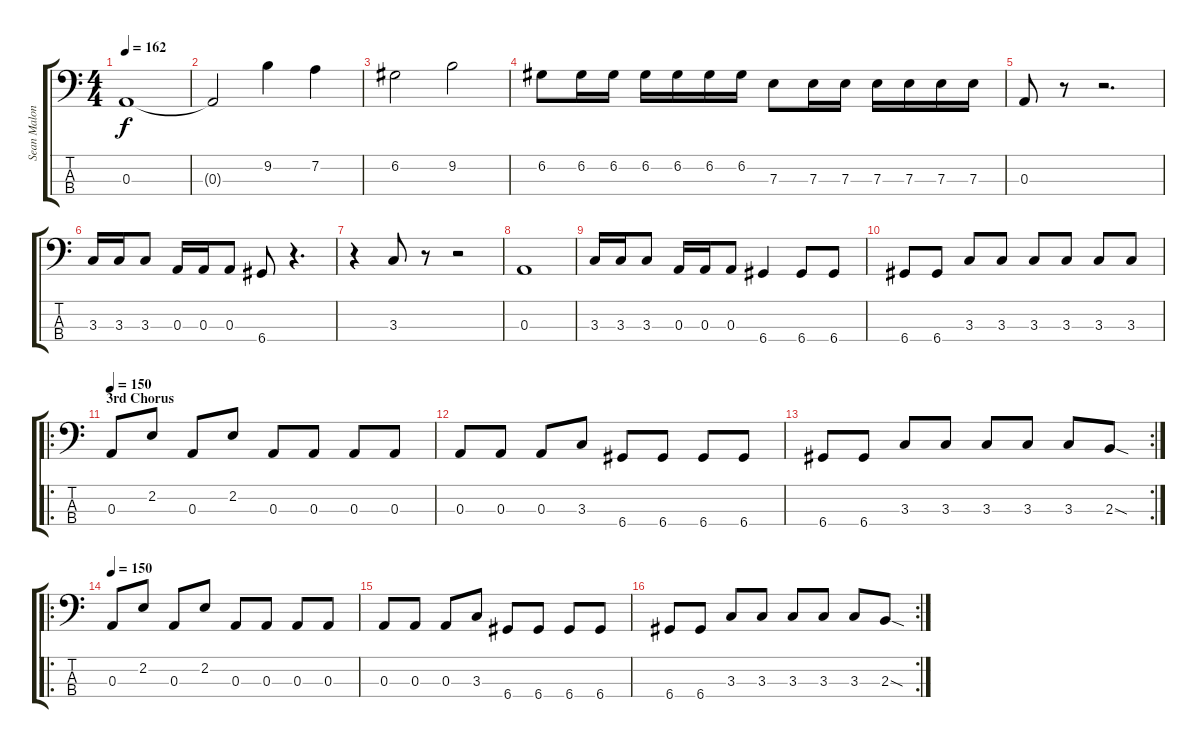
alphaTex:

\track ("Sean Malone" "Sean Malon") {instrument fretlessbass}
\staff {score tabs}
\tuning (G2 D2 A1 D1) {hide}
\ts (4 4)
\tempo 162
\clef f4
\ks c
0.3.1{dy f} |
0.3{t}.2 9.2.4 7.2.4 |
6.2.2 9.2.2 |
6.2.8 6.2.16 6.2.16 6.2.16 6.2.16 6.2.16 6.2.16 7.3.8 7.3.16 7.3.16 7.3.16 7.3.16 7.3.16 7.3.16 |
0.3.8 r.8 r.2{d} |
3.3.16 3.3.16 3.3.8 0.3.16 0.3.16 0.3.8 6.4.8 r.4{d} |
r.4 3.3.8 r.8 r.2 |
0.3.1 |
3.3.16 3.3.16 3.3.8 0.3.16 0.3.16 0.3.8 6.4.4 6.4.8 6.4.8 |
6.4.8 6.4.8 3.3.8 3.3.8 3.3.8 3.3.8 3.3.8 3.3.8 |
\ro
\section ("" "3rd Chorus")
\tempo 150
0.3.8 2.2.8 0.3.8 2.2.8 0.3.8 0.3.8 0.3.8 0.3.8 |
0.3.8 0.3.8 0.3.8 3.3.8 6.4.8 6.4.8 6.4.8 6.4.8 |
\rc 2
6.4.8 6.4.8 3.3.8 3.3.8 3.3.8 3.3.8 3.3.8 2.3{sod}.8 |
\ro
\tempo 150
0.3.8 2.2.8 0.3.8 2.2.8 0.3.8 0.3.8 0.3.8 0.3.8 |
0.3.8 0.3.8 0.3.8 3.3.8 6.4.8 6.4.8 6.4.8 6.4.8 |
\rc 2
6.4.8 6.4.8 3.3.8 3.3.8 3.3.8 3.3.8 3.3.8 2.3{sod}.8
